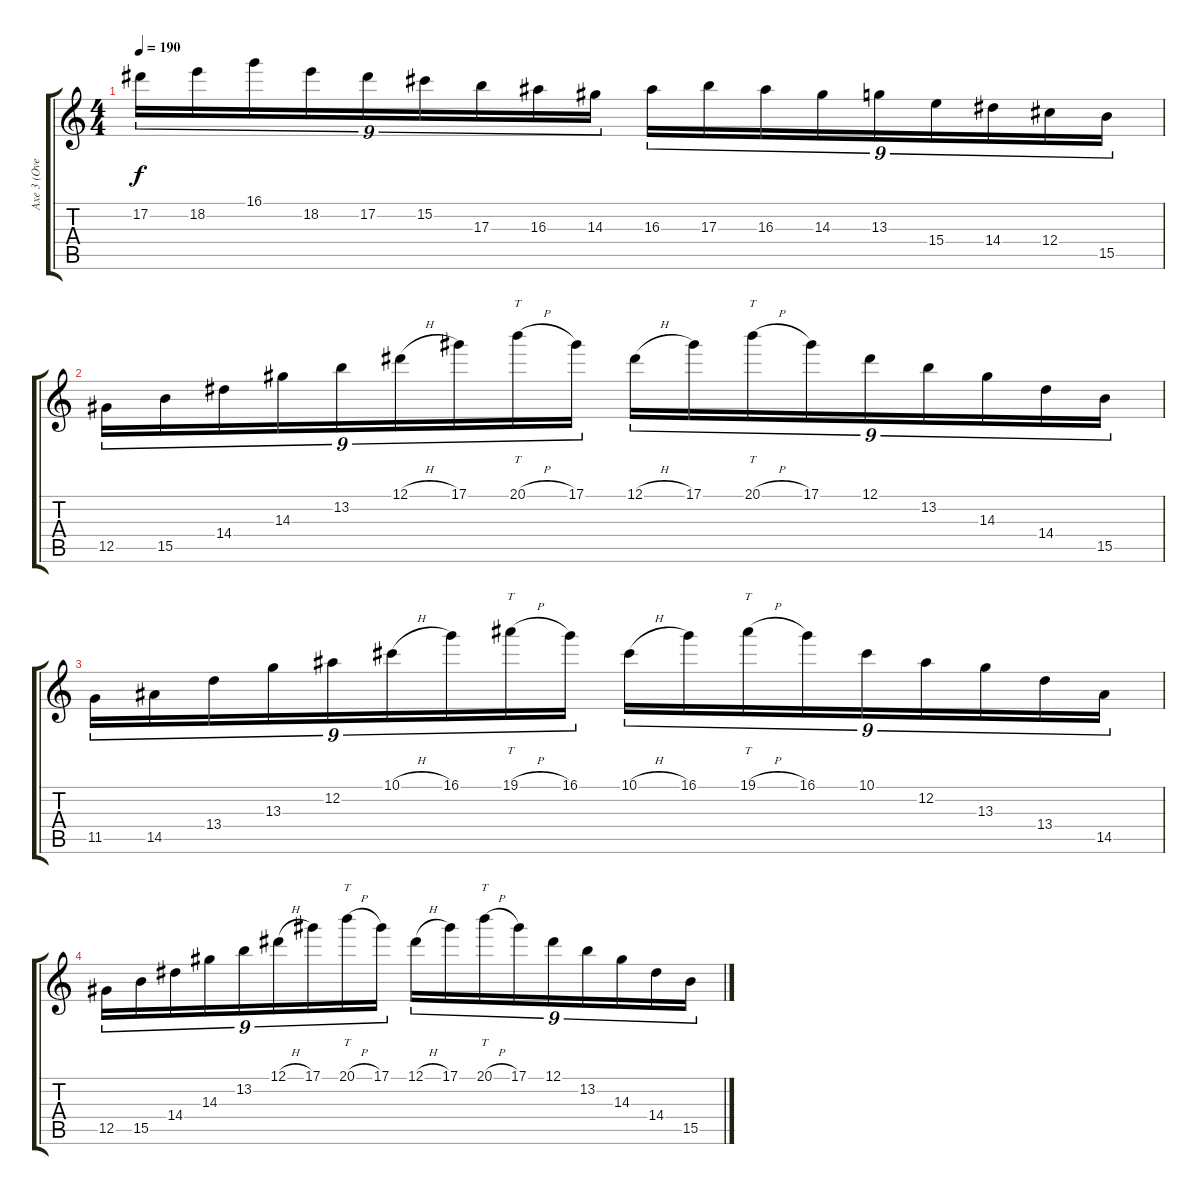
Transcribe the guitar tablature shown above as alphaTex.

\track ("Axe 3 (Overdubs+Solo)" "Axe 3 (Ove") {instrument overdrivenguitar}
\staff {score tabs}
\tuning (Eb4 Bb3 Gb3 Db3 Ab2 Eb2) {hide}
\ts (4 4)
\tempo 190
\clef g2
\ks c
17.2.16{tu (9 8) dy f} 18.2.16{tu (9 8)} 16.1.16{tu (9 8)} 18.2.16{tu (9 8)} 17.2.16{tu (9 8)} 15.2.16{tu (9 8)} 17.3.16{tu (9 8)} 16.3.16{tu (9 8)} 14.3.16{tu (9 8)} 16.3.16{tu (9 8)} 17.3.16{tu (9 8)} 16.3.16{tu (9 8)} 14.3.16{tu (9 8)} 13.3.16{tu (9 8)} 15.4.16{tu (9 8)} 14.4.16{tu (9 8)} 12.4.16{tu (9 8)} 15.5.16{tu (9 8)} |
12.5.16{tu (9 8)} 15.5.16{tu (9 8)} 14.4.16{tu (9 8)} 14.3.16{tu (9 8)} 13.2.16{tu (9 8)} 12.1{h}.16{tu (9 8)} 17.1.16{tu (9 8)} 20.1{h}.16{tt tu (9 8)} 17.1.16{tu (9 8)} 12.1{h}.16{tu (9 8)} 17.1.16{tu (9 8)} 20.1{h}.16{tt tu (9 8)} 17.1.16{tu (9 8)} 12.1.16{tu (9 8)} 13.2.16{tu (9 8)} 14.3.16{tu (9 8)} 14.4.16{tu (9 8)} 15.5.16{tu (9 8)} |
11.5.16{tu (9 8)} 14.5.16{tu (9 8)} 13.4.16{tu (9 8)} 13.3.16{tu (9 8)} 12.2.16{tu (9 8)} 10.1{h}.16{tu (9 8)} 16.1.16{tu (9 8)} 19.1{h}.16{tt tu (9 8)} 16.1.16{tu (9 8)} 10.1{h}.16{tu (9 8)} 16.1.16{tu (9 8)} 19.1{h}.16{tt tu (9 8)} 16.1.16{tu (9 8)} 10.1.16{tu (9 8)} 12.2.16{tu (9 8)} 13.3.16{tu (9 8)} 13.4.16{tu (9 8)} 14.5.16{tu (9 8)} |
12.5.16{tu (9 8)} 15.5.16{tu (9 8)} 14.4.16{tu (9 8)} 14.3.16{tu (9 8)} 13.2.16{tu (9 8)} 12.1{h}.16{tu (9 8)} 17.1.16{tu (9 8)} 20.1{h}.16{tt tu (9 8)} 17.1.16{tu (9 8)} 12.1{h}.16{tu (9 8)} 17.1.16{tu (9 8)} 20.1{h}.16{tt tu (9 8)} 17.1.16{tu (9 8)} 12.1.16{tu (9 8)} 13.2.16{tu (9 8)} 14.3.16{tu (9 8)} 14.4.16{tu (9 8)} 15.5.16{tu (9 8)}
